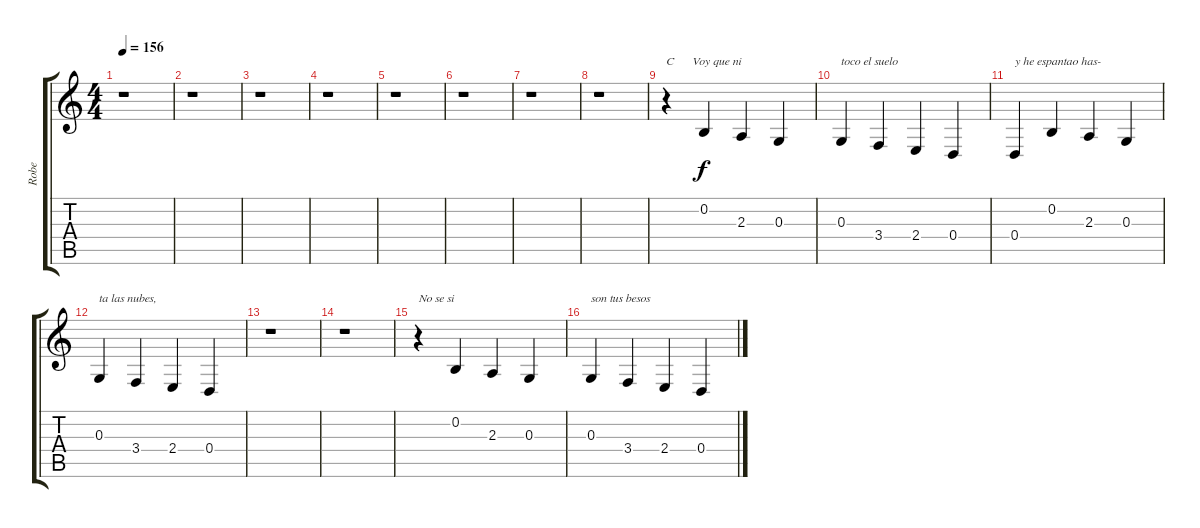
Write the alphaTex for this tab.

\track ("Robe" "Robe") {instrument voiceoohs}
\staff {score tabs}
\tuning (E4 B3 G3 D3 A2 E2) {hide}
\ts (4 4)
\tempo 156
\clef g2
\ks c
r.1{dy f} |
r.1 |
r.1 |
r.1 |
r.1 |
r.1 |
r.1 |
r.1 |
r.4{txt "C      Voy que ni"} 0.2.4 2.3.4 0.3.4 |
0.3.4{txt "toco el suelo "} 3.4.4 2.4.4 0.4.4 |
0.4.4{txt "y he espantao has-"} 0.2.4 2.3.4 0.3.4 |
0.3.4{txt "ta las nubes,"} 3.4.4 2.4.4 0.4.4 |
r.1 |
r.1 |
r.4{txt "No se si"} 0.2.4 2.3.4 0.3.4 |
0.3.4{txt "son tus besos"} 3.4.4 2.4.4 0.4.4
